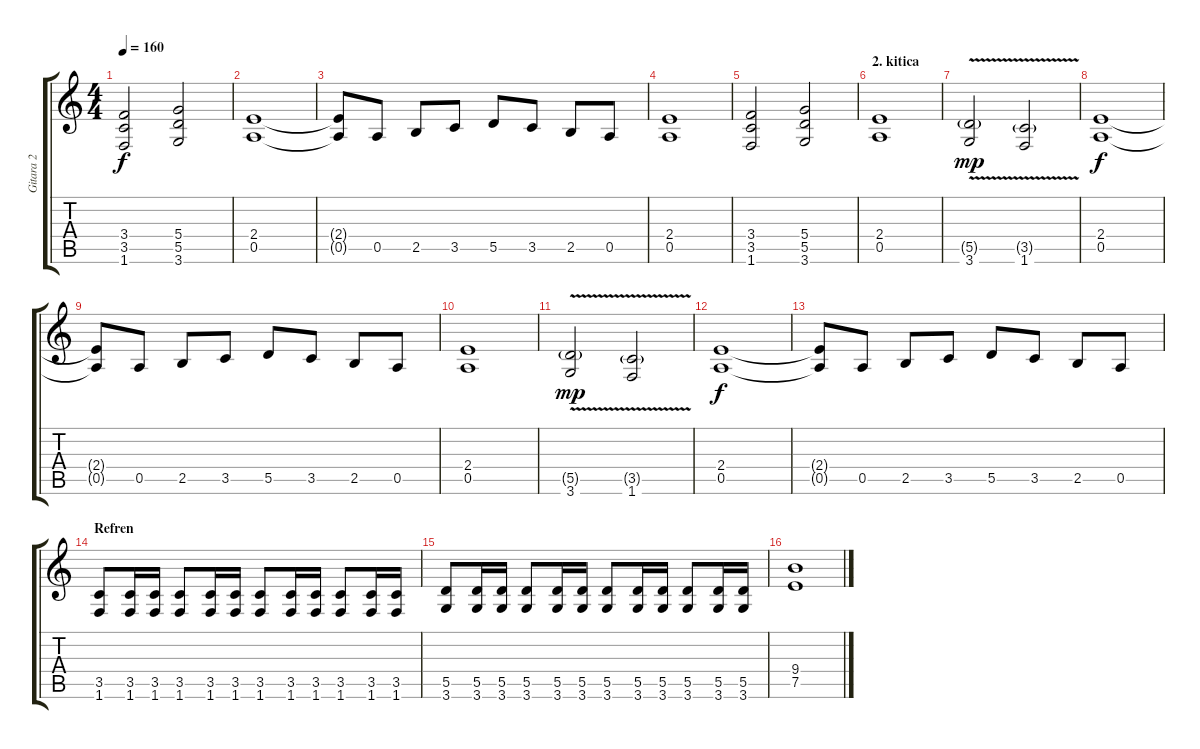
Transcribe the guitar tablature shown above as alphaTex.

\track ("Gitara 2" "Gitara 2") {instrument distortionguitar}
\staff {score tabs}
\tuning (E4 B3 G3 D3 A2 E2) {hide}
\ts (4 4)
\tempo 160
\clef g2
\ks c
(3.4 3.5 1.6).2{dy f} (5.4 5.5 3.6).2 |
(2.4 0.5).1 |
(2.4{t} 0.5{t}).8 0.5.8 2.5.8 3.5.8 5.5.8 3.5.8 2.5.8 0.5.8 |
(2.4 0.5).1 |
(3.4 3.5 1.6).2 (5.4 5.5 3.6).2 |
\section ("" "2. kitica")
(2.4 0.5).1 |
(5.5{v g} 3.6{v}).2{dy mp} (3.5{v g} 1.6{v}).2 |
(2.4 0.5).1{dy f} |
(2.4{t} 0.5{t}).8 0.5.8 2.5.8 3.5.8 5.5.8 3.5.8 2.5.8 0.5.8 |
(2.4 0.5).1 |
(5.5{v g} 3.6{v}).2{dy mp} (3.5{v g} 1.6{v}).2 |
(2.4 0.5).1{dy f} |
(2.4{t} 0.5{t}).8 0.5.8 2.5.8 3.5.8 5.5.8 3.5.8 2.5.8 0.5.8 |
\section ("" "Refren")
(3.5 1.6).8 (3.5 1.6).16 (3.5 1.6).16 (3.5 1.6).8 (3.5 1.6).16 (3.5 1.6).16 (3.5 1.6).8 (3.5 1.6).16 (3.5 1.6).16 (3.5 1.6).8 (3.5 1.6).16 (3.5 1.6).16 |
(5.5 3.6).8 (5.5 3.6).16 (5.5 3.6).16 (5.5 3.6).8 (5.5 3.6).16 (5.5 3.6).16 (5.5 3.6).8 (5.5 3.6).16 (5.5 3.6).16 (5.5 3.6).8 (5.5 3.6).16 (5.5 3.6).16 |
(9.4 7.5).1
